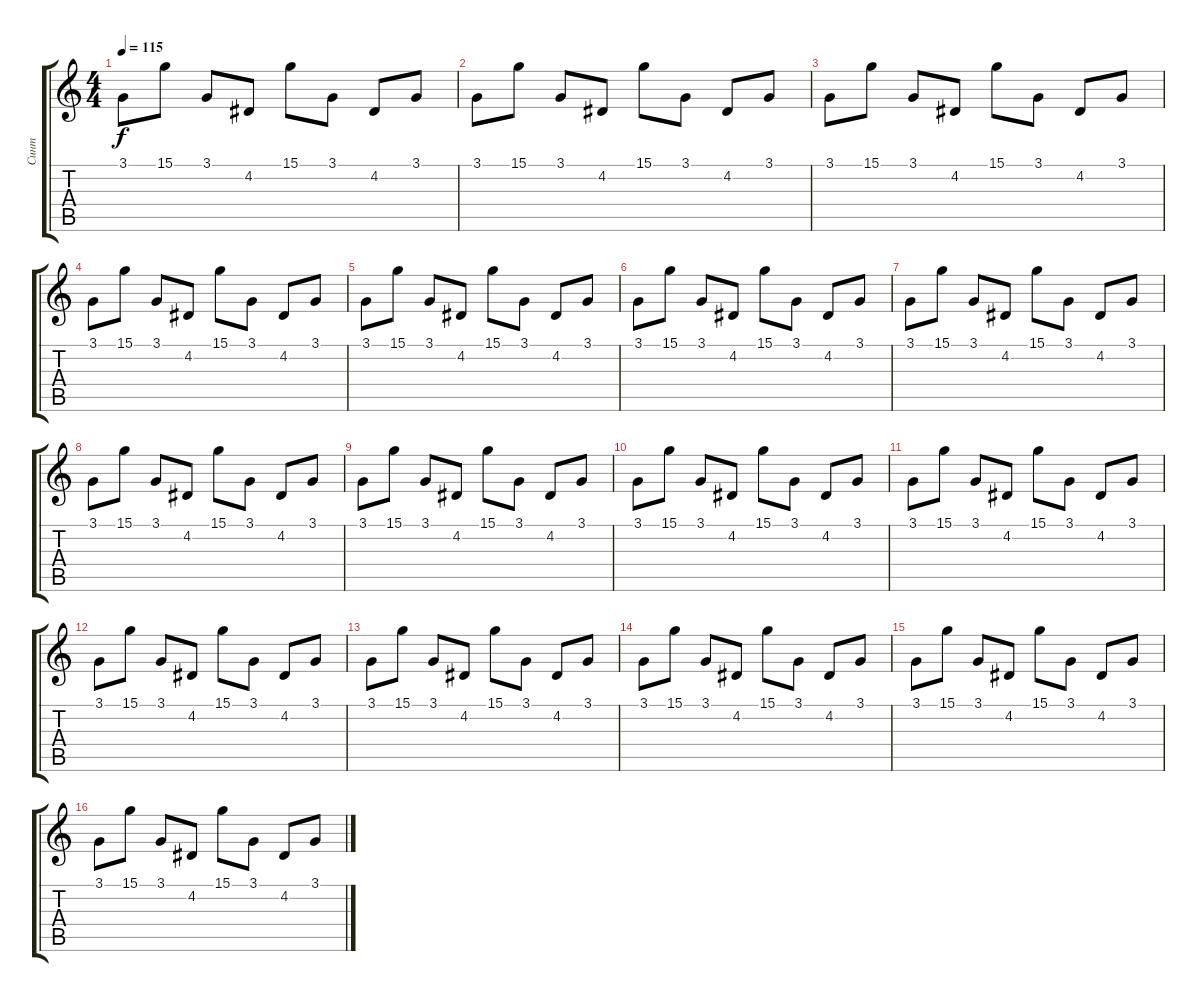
\track ("Синт" "Синт") {instrument pizzicatostrings}
\staff {score tabs}
\tuning (E4 B3 G3 D3 A2 E2) {hide}
\ts (4 4)
\tempo 115
\clef g2
\ks c
3.1.8{dy f} 15.1.8 3.1.8 4.2.8 15.1.8 3.1.8 4.2.8 3.1.8 |
3.1.8 15.1.8 3.1.8 4.2.8 15.1.8 3.1.8 4.2.8 3.1.8 |
3.1.8 15.1.8 3.1.8 4.2.8 15.1.8 3.1.8 4.2.8 3.1.8 |
3.1.8 15.1.8 3.1.8 4.2.8 15.1.8 3.1.8 4.2.8 3.1.8 |
3.1.8 15.1.8 3.1.8 4.2.8 15.1.8 3.1.8 4.2.8 3.1.8 |
3.1.8 15.1.8 3.1.8 4.2.8 15.1.8 3.1.8 4.2.8 3.1.8 |
3.1.8 15.1.8 3.1.8 4.2.8 15.1.8 3.1.8 4.2.8 3.1.8 |
3.1.8 15.1.8 3.1.8 4.2.8 15.1.8 3.1.8 4.2.8 3.1.8 |
3.1.8 15.1.8 3.1.8 4.2.8 15.1.8 3.1.8 4.2.8 3.1.8 |
3.1.8 15.1.8 3.1.8 4.2.8 15.1.8 3.1.8 4.2.8 3.1.8 |
3.1.8 15.1.8 3.1.8 4.2.8 15.1.8 3.1.8 4.2.8 3.1.8 |
3.1.8 15.1.8 3.1.8 4.2.8 15.1.8 3.1.8 4.2.8 3.1.8 |
3.1.8 15.1.8 3.1.8 4.2.8 15.1.8 3.1.8 4.2.8 3.1.8 |
3.1.8 15.1.8 3.1.8 4.2.8 15.1.8 3.1.8 4.2.8 3.1.8 |
3.1.8 15.1.8 3.1.8 4.2.8 15.1.8 3.1.8 4.2.8 3.1.8 |
3.1.8 15.1.8 3.1.8 4.2.8 15.1.8 3.1.8 4.2.8 3.1.8
